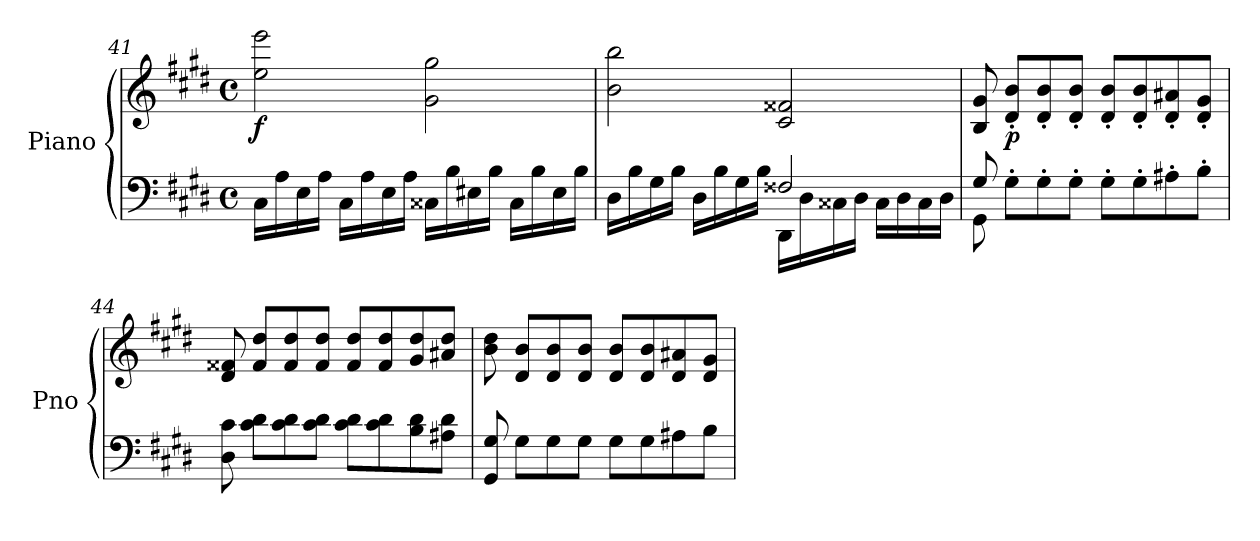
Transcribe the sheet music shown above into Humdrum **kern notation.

**kern	**kern	**dynam
*part1	*part1	*part1
*staff2	*staff1	*staff1/2
*I"Piano	*	*
*I'Pno	*	*
!!LO:LB:g=z
*clefF4	*clefG2	*
*k[f#c#g#d#]	*k[f#c#g#d#]	*
*M4/4	*M4/4	*
*met(c)	*met(c)	*
=41	=41	=41
!	!	!LO:DY:b
16C#\LL	2ee\ 2eee\	f
16A\	.	.
16E\	.	.
16A\JJ	.	.
16C#\LL	.	.
16A\	.	.
16E\	.	.
16A\JJ	.	.
16C##X\LL	2g#\ 2gg#\	.
16B\	.	.
16E#X\	.	.
16B\JJ	.	.
16C##\LL	.	.
16B\	.	.
16E#\	.	.
16B\JJ	.	.
=42	=42	=42
*^	*	*
2ryy	16D#\LL	2b\ 2bb\	.
.	16B\	.	.
.	16G#\	.	.
.	16B\JJ	.	.
.	16D#\LL	.	.
.	16B\	.	.
.	16G#\	.	.
.	16B\JJ	.	.
2F##X/	16DD#\LL	2c#/ 2f##X/	.
.	16D#\	.	.
.	16C##X\	.	.
.	16D#\JJ	.	.
.	16C##\LL	.	.
.	16D#\	.	.
.	16C##\	.	.
.	16D#\JJ	.	.
=43	=43	=43	=43
8G#/	8GG#\	8B 8g#	.
!	!	!	!LO:DY:b
2..ryy	8G#'\L	8d#/'< 8b/'<L	p
.	8G#'\	8d#/'< 8b/'<	.
.	8G#'\J	8d#/'< 8b/'<J	.
.	8G#'\L	8d#/'< 8b/'<L	.
.	8G#'\	8d#/'< 8b/'<	.
.	8A#X'\	8d#/'< 8a#X/'<	.
.	8B'\J	8d#/'< 8g#/'<J	.
*v	*v	*	*
!!LO:PB:g=z
=44	=44	=44
8D#\ 8c#\	8d#/ 8f##X/	.
8c#\ 8d#\L	8f##/ 8dd#/L	.
8c#\ 8d#\	8f##/ 8dd#/	.
8c#\ 8d#\J	8f##/ 8dd#/J	.
8c#\ 8d#\L	8f##/ 8dd#/L	.
8c#\ 8d#\	8f##/ 8dd#/	.
8B\ 8d#\	8g#/ 8dd#/	.
8A#X\ 8d#\J	8a#X/ 8dd#/J	.
=45	=45	=45
8GG#/ 8G#/	8b\ 8dd#\	.
8G#\L	8d#/ 8b/L	.
8G#\	8d#/ 8b/	.
8G#\J	8d#/ 8b/J	.
8G#\L	8d#/ 8b/L	.
8G#\	8d#/ 8b/	.
8A#X\	8d#/ 8a#X/	.
8B\J	8d#/ 8g#/J	.
=	=	=
*-	*-	*-
